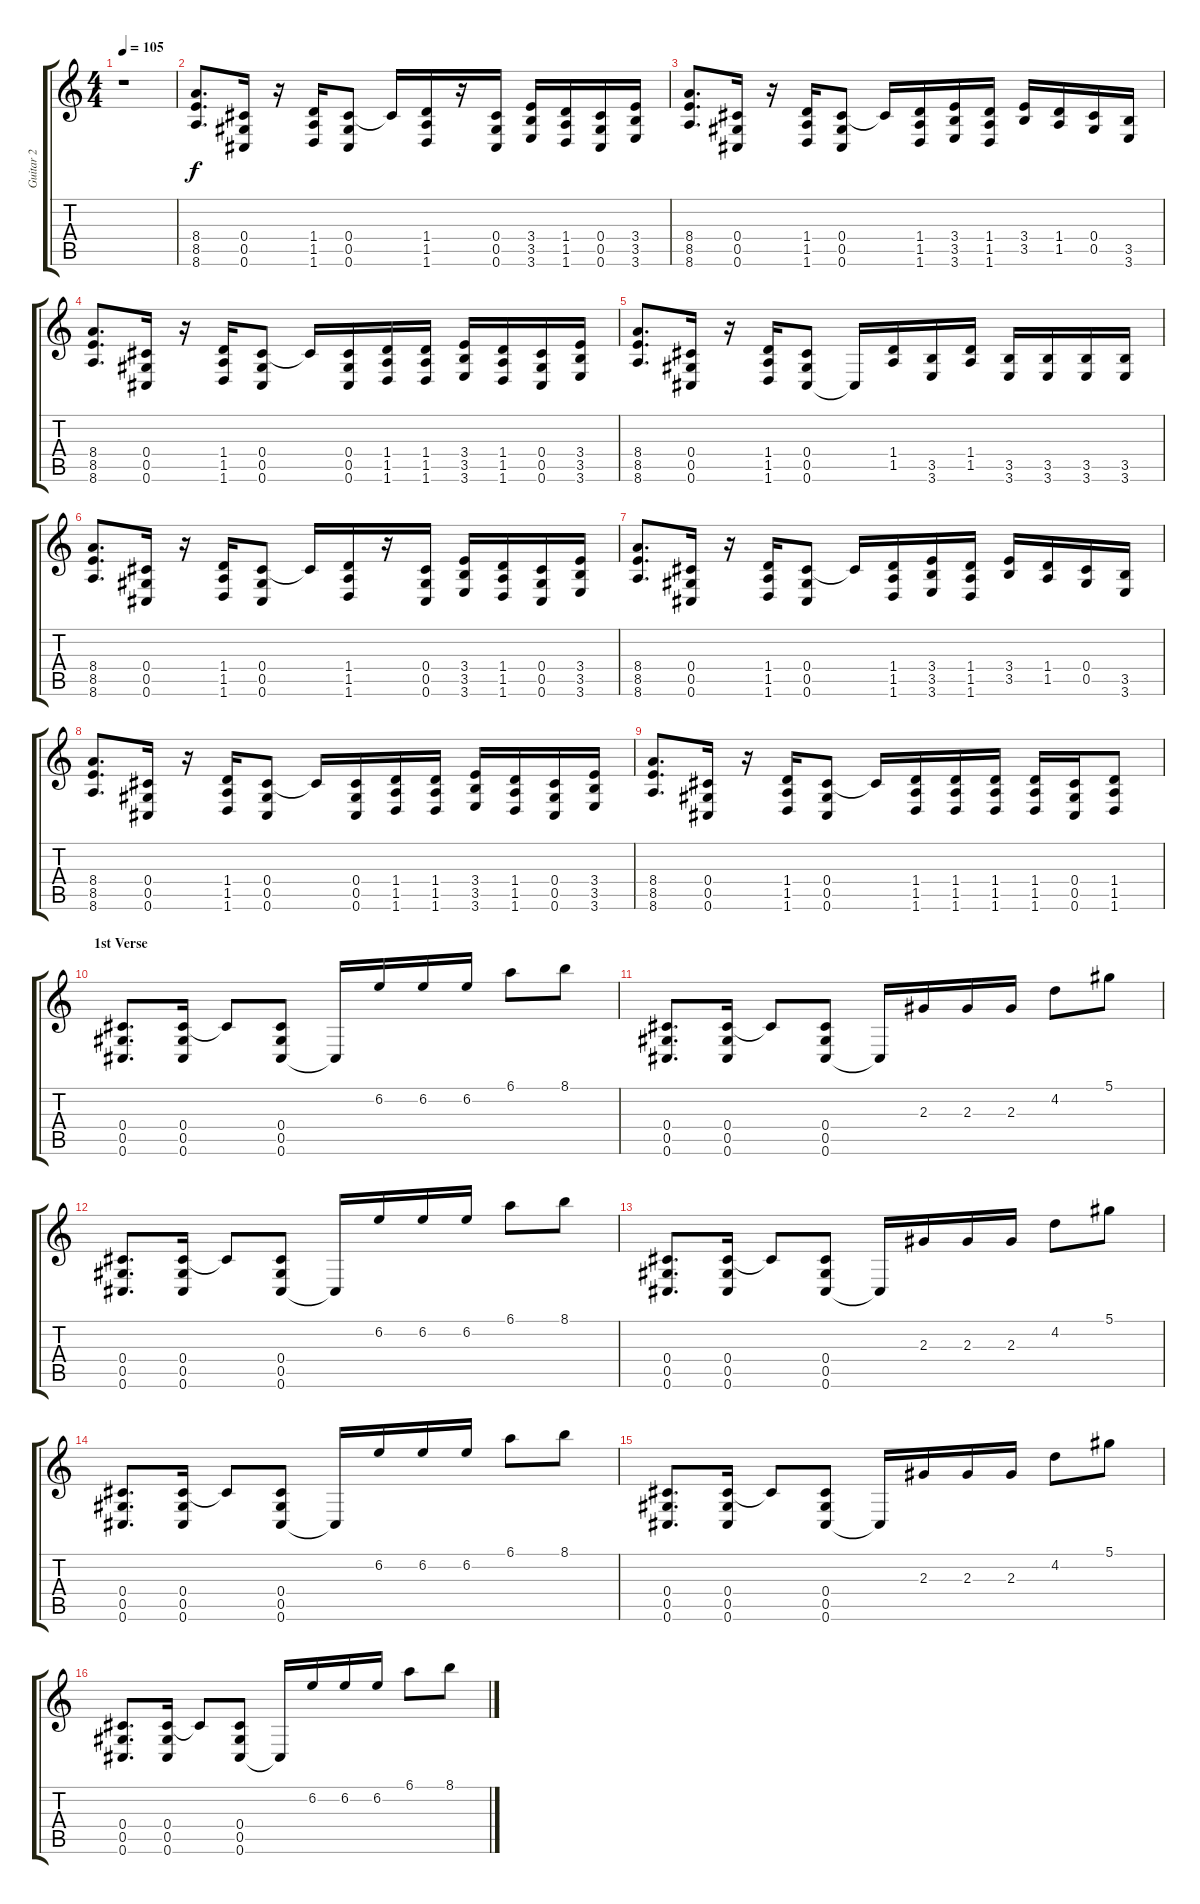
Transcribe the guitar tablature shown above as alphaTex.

\track ("Guitar 2" "Guitar 2") {instrument distortionguitar}
\staff {score tabs}
\tuning (Eb4 Bb3 Gb3 Db3 Ab2 Db2) {hide}
\ts (4 4)
\tempo 105
\clef g2
\ks c
r.1{dy f instrument distortionguitar} |
(8.4 8.5 8.6).8{d} (0.4 0.5 0.6).16 r.16 (1.4 1.5 1.6).16 (0.4 0.5 0.6).8 0.4{t}.16 (1.4 1.5 1.6).16 r.16 (0.4 0.5 0.6).16 (3.4 3.5 3.6).16 (1.4 1.5 1.6).16 (0.4 0.5 0.6).16 (3.4 3.5 3.6).16 |
(8.4 8.5 8.6).8{d} (0.4 0.5 0.6).16 r.16 (1.4 1.5 1.6).16 (0.4 0.5 0.6).8 0.4{t}.16 (1.4 1.5 1.6).16 (3.4 3.5 3.6).16 (1.4 1.5 1.6).16 (3.4 3.5).16 (1.4 1.5).16 (0.4 0.5).16 (3.5 3.6).16 |
(8.4 8.5 8.6).8{d} (0.4 0.5 0.6).16 r.16 (1.4 1.5 1.6).16 (0.4 0.5 0.6).8 0.4{t}.16 (0.4 0.5 0.6).16 (1.4 1.5 1.6).16 (1.4 1.5 1.6).16 (3.4 3.5 3.6).16 (1.4 1.5 1.6).16 (0.4 0.5 0.6).16 (3.4 3.5 3.6).16 |
(8.4 8.5 8.6).8{d} (0.4 0.5 0.6).16 r.16 (1.4 1.5 1.6).16 (0.4 0.5 0.6).8 0.6{t}.16 (1.4 1.5).16 (3.5 3.6).16 (1.4 1.5).16 (3.5 3.6).16 (3.5 3.6).16 (3.5 3.6).16 (3.5 3.6).16 |
(8.4 8.5 8.6).8{d} (0.4 0.5 0.6).16 r.16 (1.4 1.5 1.6).16 (0.4 0.5 0.6).8 0.4{t}.16 (1.4 1.5 1.6).16 r.16 (0.4 0.5 0.6).16 (3.4 3.5 3.6).16 (1.4 1.5 1.6).16 (0.4 0.5 0.6).16 (3.4 3.5 3.6).16 |
(8.4 8.5 8.6).8{d} (0.4 0.5 0.6).16 r.16 (1.4 1.5 1.6).16 (0.4 0.5 0.6).8 0.4{t}.16 (1.4 1.5 1.6).16 (3.4 3.5 3.6).16 (1.4 1.5 1.6).16 (3.4 3.5).16 (1.4 1.5).16 (0.4 0.5).16 (3.5 3.6).16 |
(8.4 8.5 8.6).8{d} (0.4 0.5 0.6).16 r.16 (1.4 1.5 1.6).16 (0.4 0.5 0.6).8 0.4{t}.16 (0.4 0.5 0.6).16 (1.4 1.5 1.6).16 (1.4 1.5 1.6).16 (3.4 3.5 3.6).16 (1.4 1.5 1.6).16 (0.4 0.5 0.6).16 (3.4 3.5 3.6).16 |
(8.4 8.5 8.6).8{d} (0.4 0.5 0.6).16 r.16 (1.4 1.5 1.6).16 (0.4 0.5 0.6).8 0.4{t}.16 (1.4 1.5 1.6).16 (1.4 1.5 1.6).16 (1.4 1.5 1.6).16 (1.4 1.5 1.6).16 (0.4 0.5 0.6).16 (1.4 1.5 1.6).8 |
\section ("" "1st Verse")
(0.4 0.5 0.6).8{d} (0.4 0.5 0.6).16 0.4{t}.8 (0.4 0.5 0.6).8 0.6{t}.16 6.2.16 6.2.16 6.2.16 6.1.8 8.1.8 |
(0.4 0.5 0.6).8{d} (0.4 0.5 0.6).16 0.4{t}.8 (0.4 0.5 0.6).8 0.6{t}.16 2.3.16 2.3.16 2.3.16 4.2.8 5.1.8 |
(0.4 0.5 0.6).8{d} (0.4 0.5 0.6).16 0.4{t}.8 (0.4 0.5 0.6).8 0.6{t}.16 6.2.16 6.2.16 6.2.16 6.1.8 8.1.8 |
(0.4 0.5 0.6).8{d} (0.4 0.5 0.6).16 0.4{t}.8 (0.4 0.5 0.6).8 0.6{t}.16 2.3.16 2.3.16 2.3.16 4.2.8 5.1.8 |
(0.4 0.5 0.6).8{d} (0.4 0.5 0.6).16 0.4{t}.8 (0.4 0.5 0.6).8 0.6{t}.16 6.2.16 6.2.16 6.2.16 6.1.8 8.1.8 |
(0.4 0.5 0.6).8{d} (0.4 0.5 0.6).16 0.4{t}.8 (0.4 0.5 0.6).8 0.6{t}.16 2.3.16 2.3.16 2.3.16 4.2.8 5.1.8 |
(0.4 0.5 0.6).8{d} (0.4 0.5 0.6).16 0.4{t}.8 (0.4 0.5 0.6).8 0.6{t}.16 6.2.16 6.2.16 6.2.16 6.1.8 8.1.8
